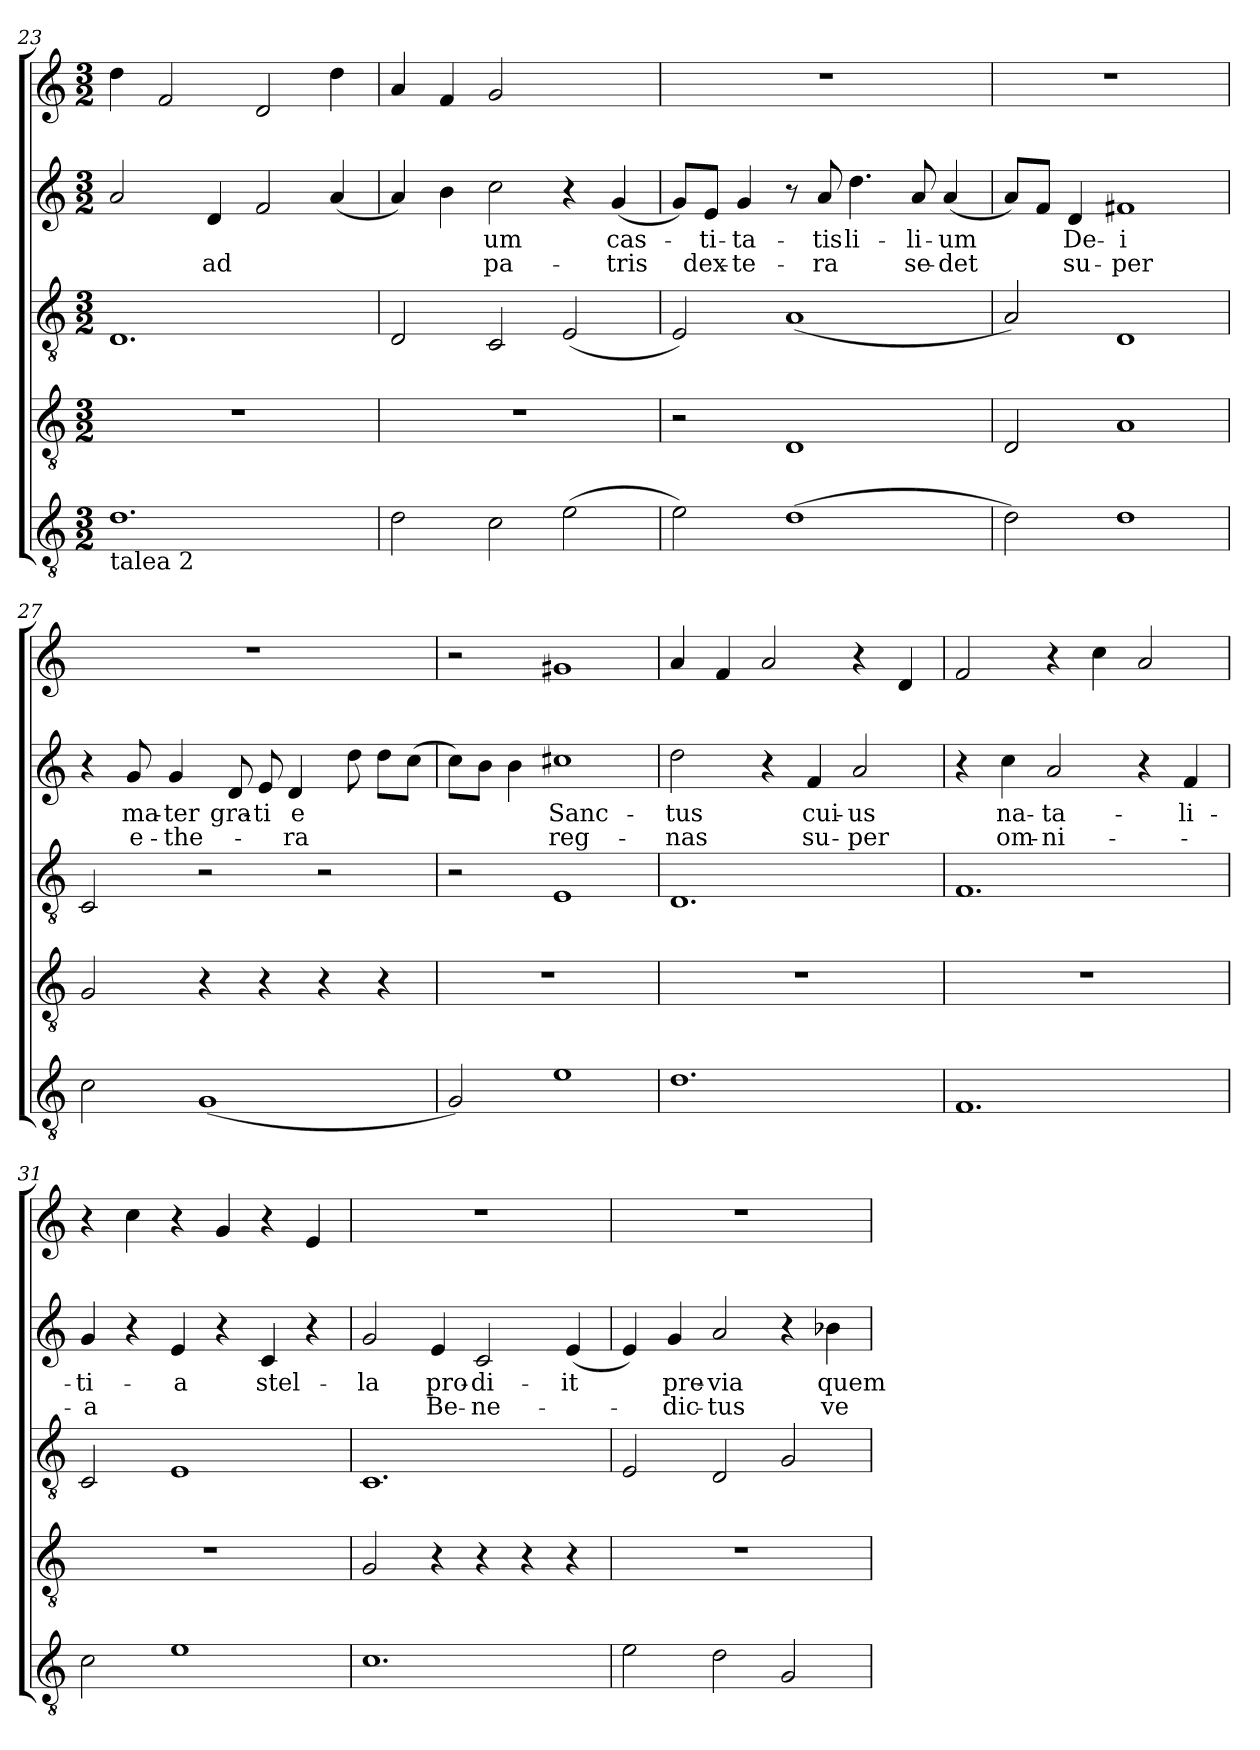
**kern	**kern	**kern	**kern	**text	**text	**kern
*part5	*part4	*part3	*part2	*part2	*part2	*part1
*staff5	*staff4	*staff3	*staff2	*staff2	*staff2	*staff1
!!LO:PB:g=z
*clefGv2	*clefGv2	*clefGv2	*clefG2	*	*	*clefG2
*k[]	*k[]	*k[]	*k[]	*	*	*k[]
*C:	*C:	*C:	*C:	*	*	*C:
*M3/2	*M3/2	*M3/2	*M3/2	*	*	*M3/2
=23	=23	=23	=23	=23	=23	=23
!LO:TX:b:t=talea 2	!	!	!	!	!	!
1.d	1.r	1.D	2a/	.	.	4dd\
.	.	.	.	.	.	2f/
!	!	!	!	!	!LO:LY:b	!
.	.	.	4d/	.	ad	.
.	.	.	2f/	.	.	2d/
.	.	.	(<4a/	.	.	4dd\
=24	=24	=24	=24	=24	=24	=24
2d\	1.r	2D/	4a/)	.	.	4a/
.	.	.	4b\	.	.	4f/
!	!	!	!	!LO:LY:b	!LO:LY:b	!
2c\	.	2C/	2cc\	-um	pa-	2g/
(>2e\	.	(<2E/	4r	.	.	2ryy
!	!	!	!	!LO:LY:b	!LO:LY:b	!
.	.	.	(<4g/	cas-	-tris	.
=25	=25	=25	=25	=25	=25	=25
2e\)	2r	2E/)	8g/L)	.	.	1.r
!	!	!	!	!LO:LY:b	!LO:LY:b	!
.	.	.	8e/J	-ti-	dex-	.
!	!	!	!	!LO:LY:b	!LO:LY:b	!
.	.	.	4g/	-ta-	-te-	.
(>1d	1D!	(<1A	8r	.	.	.
!	!	!	!	!LO:LY:b	!LO:LY:b	!
.	.	.	8a/	-tis	-ra	.
!	!	!	!	!LO:LY:b	!	!
.	.	.	4.dd\	li-	.	.
!	!	!	!	!LO:LY:b	!LO:LY:b	!
.	.	.	8a/	-li-	se-	.
!	!	!	!	!LO:LY:b	!LO:LY:b	!
.	.	.	(<4a/	-um	-det	.
=26	=26	=26	=26	=26	=26	=26
2d\)	2D!/	2A/)	8a/L)	.	.	1.r
.	.	.	8f/J	.	.	.
!	!	!	!	!LO:LY:b	!LO:LY:b	!
.	.	.	4d/	De-	su-	.
!	!	!	!	!LO:LY:b	!LO:LY:b	!
1d	1A!	1D	1f#X	-i	-per	.
=27	=27	=27	=27	=27	=27	=27
2c\	2G/	2C/	4r	.	.	1.r
!	!	!	!	!LO:LY:b	!LO:LY:b	!
.	.	.	8g/	ma-	e-	.
!	!	!	!	!LO:LY:b	!LO:LY:b	!
.	.	.	4g/	-ter	-the-	.
(<1G	4r	2r	.	.	.	.
!	!	!	!	!LO:LY:b	!	!
.	.	.	8d/	gra-	.	.
!	!	!	!	!LO:LY:b	!	!
.	4r	.	8e/	-ti	.	.
!	!	!	!	!LO:LY:b	!LO:LY:b	!
.	.	.	4d/	e	-ra	.
.	4r	2r	.	.	.	.
.	.	.	8dd\	.	.	.
.	4r	.	8dd\L	.	.	.
.	.	.	(>8cc\J	.	.	.
=28	=28	=28	=28	=28	=28	=28
2G/)	1.r	2r	8cc\L)	.	.	2r
.	.	.	8b\J	.	.	.
.	.	.	4b\	.	.	.
!	!	!	!	!LO:LY:b	!LO:LY:b	!
1e	.	1E	1cc#X	Sanc-	reg-	1g#X
=29	=29	=29	=29	=29	=29	=29
!	!	!	!	!LO:LY:b	!LO:LY:b	!
1.d	1.r	1.D	2dd\	-tus	-nas	4a/
.	.	.	.	.	.	4f/
.	.	.	4r	.	.	2a/
!	!	!	!	!LO:LY:b	!LO:LY:b	!
.	.	.	4f/	cui-	su-	.
!	!	!	!	!LO:LY:b	!LO:LY:b	!
.	.	.	2a/	-us	-per	4r
.	.	.	.	.	.	4d/
=30	=30	=30	=30	=30	=30	=30
1.F	1.r	1.F	4r	.	.	2f/
!	!	!	!	!LO:LY:b	!LO:LY:b	!
.	.	.	4cc\	na-	om-	.
!	!	!	!	!LO:LY:b	!LO:LY:b	!
.	.	.	2a/	-ta-	-ni-	4r
.	.	.	.	.	.	4cc\
.	.	.	4r	.	.	2a/
!	!	!	!	!LO:LY:b	!	!
.	.	.	4f/	-li-	.	.
=31	=31	=31	=31	=31	=31	=31
!	!	!	!	!LO:LY:b	!LO:LY:b	!
2c\	1.r	2C/	4g/	-ti-	-a	4r
.	.	.	4r	.	.	4cc\
!	!	!	!	!LO:LY:b	!	!
1e	.	1E	4e/	-a	.	4r
.	.	.	4r	.	.	4g/
!	!	!	!	!LO:LY:b	!	!
.	.	.	4c/	stel-	.	4r
.	.	.	4r	.	.	4e/
!!LO:LB:g=z
=32	=32	=32	=32	=32	=32	=32
!	!	!	!	!LO:LY:b	!	!
1.c	2G/	1.C	2g/	-la	.	1.r
!	!	!	!	!LO:LY:b	!LO:LY:b	!
.	4r	.	4e/	pro-	Be-	.
!	!	!	!	!LO:LY:b	!LO:LY:b	!
.	4r	.	2c/	-di-	-ne-	.
.	4r	.	.	.	.	.
!	!	!	!	!LO:LY:b	!	!
.	4r	.	(<4e/	-it	.	.
=33	=33	=33	=33	=33	=33	=33
2e\	1.r	2E/	4e/)	.	.	1.r
!	!	!	!	!LO:LY:b	!LO:LY:b	!
.	.	.	4g/	pre-	-dic-	.
!	!	!	!	!LO:LY:b	!LO:LY:b	!
2d\	.	2D/	2a/	-via	-tus	.
2G/	.	2G/	4r	.	.	.
!	!	!	!	!LO:LY:b	!LO:LY:b	!
.	.	.	4b-X\	quem	ve-	.
=	=	=	=	=	=	=
*-	*-	*-	*-	*-	*-	*-
